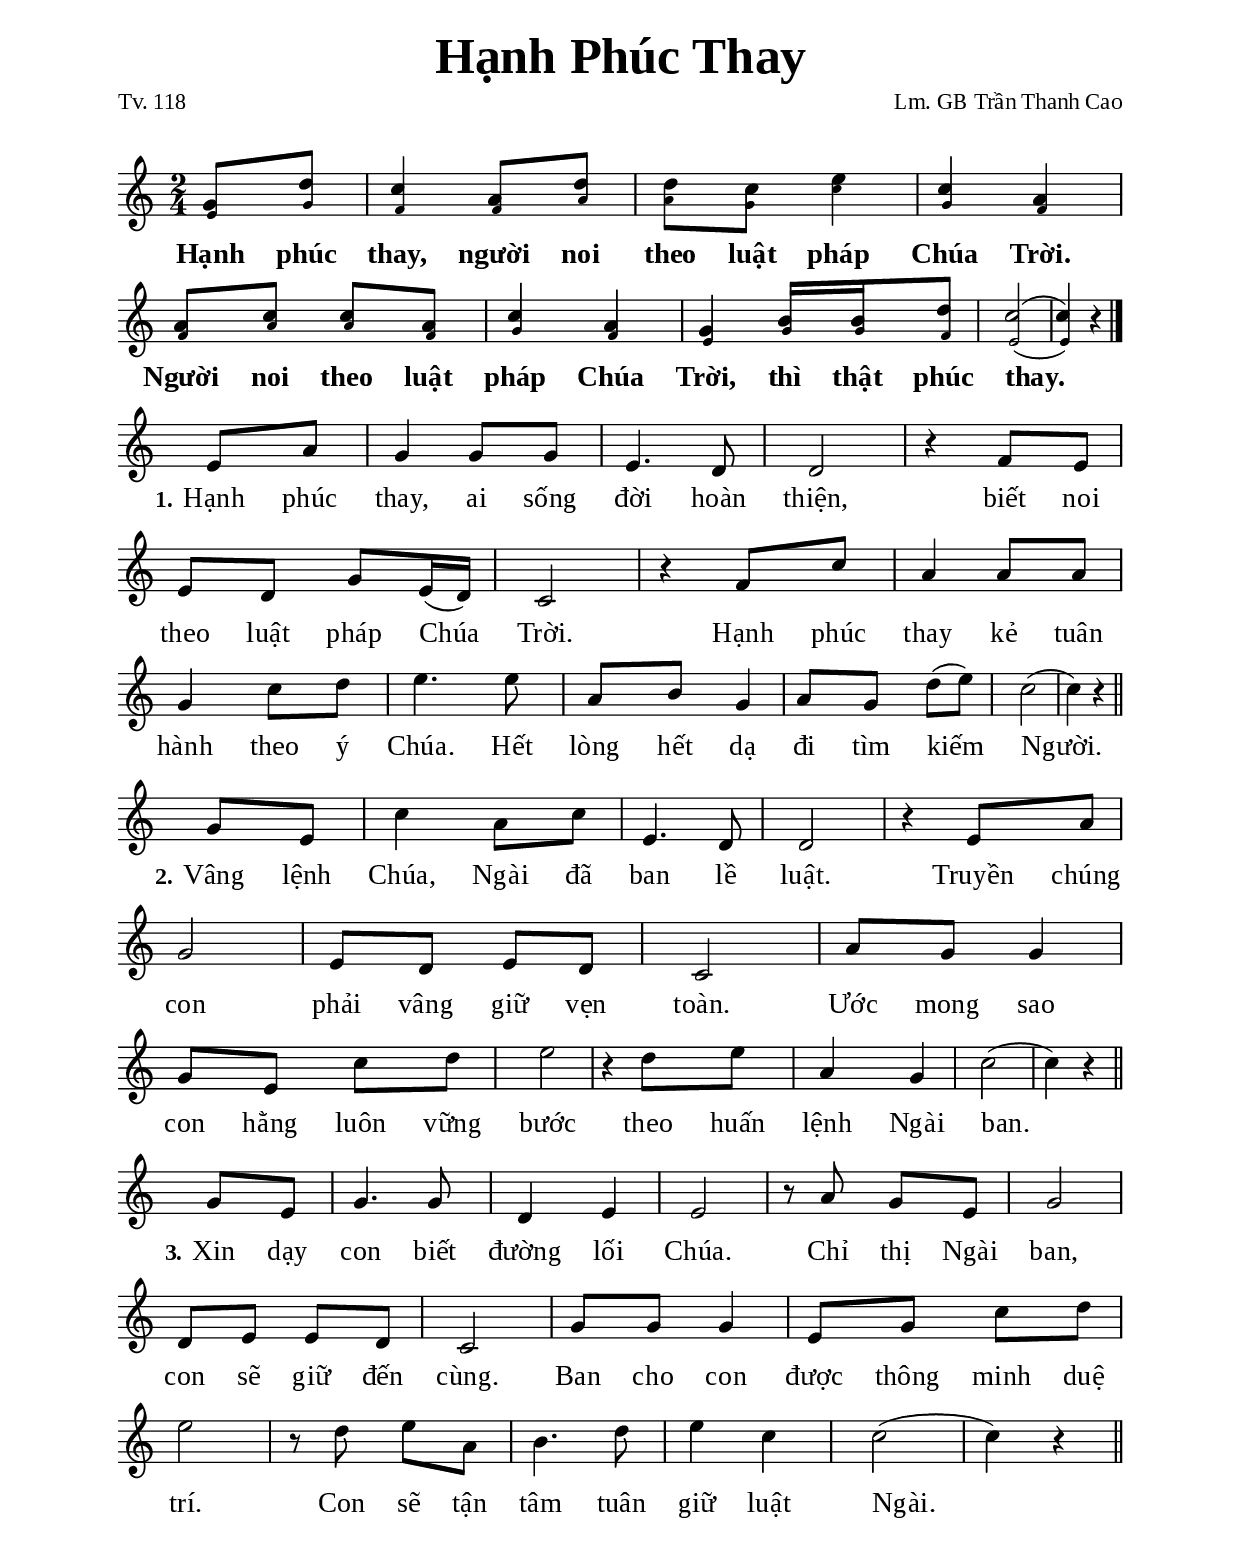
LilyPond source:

% Cài đặt chung
\version "2.22.1"
\include "english.ly"

\header {
  title = \markup { \fontsize #3 "Hạnh Phúc Thay" }
  poet = "Tv. 118"
  composer = "Lm. GB Trần Thanh Cao"
  arranger = " "
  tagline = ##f
}

% Nhạc điệp khúc
nhacDiepKhucSop = \relative c'' {
  \partial 4 g8 d' |
  c4 a8 d |
  d c e4 |
  c a |
  a8 c c a |
  c4 a |
  g b16 b d8 |
  c2 ^( |
  c4) r \bar "|."
}

nhacDiepKhucBas = \relative c' {
  \partial 4 e8 g |
  f4 f8 a |
  a g c4 |
  g f |
  f8 a a f |
  g4 f |
  e g16 g f8 |
  e2 _( |
  e4) r
}

% Nhạc phiên khúc
nhacPhienKhucMot = \relative c' {
  \partial 4 e8 a |
  g4 g8 g |
  e4. d8 |
  d2 |
  r4 f8 e |
  e d g e16 (d) |
  c2 |
  r4 f8 c' |
  a4 a8 a |
  g4 c8 d |
  e4. e8 |
  a, b g4 |
  a8 g d' (e) |
  c2 ( |
  c4) r \bar "||"
}

nhacPhienKhucHai = \relative c'' {
  \partial 4 g8 e |
  c'4 a8 c |
  e,4.  d8 |
  d2 | r4 e8 a |
  g2 |
  e8 d e d |
  c2 |
  a'8 g g4 |
  g8 e c' d |
  e2 |
  r4 d8 e |
  a,4 g |
  c2 ( |
  c4) r \bar "||"
}

nhacPhienKhucBa = \relative c'' {
  \partial 4 g8 e |
  g4. g8 |
  d4 e |
  e2 |
  r8 a g e |
  g2 |
  d8 e e d |
  c2 |
  g'8 g g4 |
  e8 g c d |
  e2 |
  r8 d e a, |
  b4. d8 |
  e4 c |
  c2 ( |
  c4) r \bar "||"
}

% Lời điệp khúc
loiDiepKhuc = \lyricmode {
  Hạnh phúc thay, người noi theo luật pháp Chúa Trời.
  Người noi theo luật pháp Chúa Trời, thì thật phúc thay.
}

% Lời phiên khúc
loiPhienKhucMot = \lyricmode {
  \set stanza = #"1."
  Hạnh phúc thay, ai sống đời hoàn thiện,
  biết noi theo luật pháp Chúa Trời.
  Hạnh phúc thay kẻ tuân hành theo ý Chúa.
  Hết lòng hết dạ đi tìm kiếm Người.
}

loiPhienKhucHai = \lyricmode {
  \set stanza = #"2."
  Vâng lệnh Chúa, Ngài đã ban lề luật.
  Truyền chúng con phải vâng giữ vẹn toàn.
  Ước mong sao con hằng luôn vững bước
  theo huấn lệnh Ngài ban.
}

loiPhienKhucBa = \lyricmode {
  \set stanza = #"3."
  Xin dạy con biết đường lối Chúa.
  Chỉ thị Ngài ban, con sẽ giữ đến cùng.
  Ban cho con được thông minh duệ trí.
  Con sẽ tận tâm tuân giữ luật Ngài.
}


% Dàn trang
\paper {
  #(set-paper-size "a4")
  top-margin = 15\mm
  bottom-margin = 10\mm
  left-margin = 20\mm
  right-margin = 20\mm
  indent = #0
  #(define fonts
    (make-pango-font-tree
      "Liberation Serif"
      "Liberation Serif"
      "Liberation Serif"
      (/ 20 20)))
  page-count = #1
  system-system-spacing = #'((basic-distance . 12)
                             (minimum-distance . 12)
                             (padding . 1))
  score-system-spacing = #'((basic-distance . 12)
                             (minimum-distance . 12)
                             (padding . 1))
}

% Thiết lập tông và nhịp
TongNhip = { \key c \major \time 2/4 }

% Đổi kích thước nốt cho bè phụ
notBePhu =
#(define-music-function (font-size music) (number? ly:music?)
   (for-some-music
     (lambda (m)
       (if (music-is-of-type? m 'rhythmic-event)
           (begin
             (set! (ly:music-property m 'tweaks)
                   (cons `(font-size . ,font-size)
                         (ly:music-property m 'tweaks)))
             #t)
           #f))
     music)
   music)

\score {
  \new ChoirStaff <<
    \new Staff = diepKhuc \with {
        \consists "Merge_rests_engraver"
        %\magnifyStaff #(magstep +1)
        printPartCombineTexts = ##f
      }
      <<
      \new Voice \TongNhip \partCombine 
        \nhacDiepKhucSop
        \notBePhu -3 { \nhacDiepKhucBas }
      \new NullVoice = nhacThamChieu \nhacDiepKhucSop
      \new Lyrics \with {
          \override VerticalAxisGroup.
            nonstaff-relatedstaff-spacing.padding = #1
          \override VerticalAxisGroup.
            nonstaff-unrelatedstaff-spacing.padding = #1
        }
        \lyricsto nhacThamChieu \loiDiepKhuc
      >>
  >>
  \layout {
    \override Lyrics.LyricText.font-series = #'bold
    \override Lyrics.LyricText.font-size = #+2
    \override Lyrics.LyricSpace.minimum-distance = #3
    \override Score.BarNumber.break-visibility = ##(#f #f #f)
    \override Score.SpacingSpanner.uniform-stretching = ##t
  }
}

\score {
  \new ChoirStaff <<
    \new Staff = phienKhuc \with {
        %\magnifyStaff #(magstep +1)
      }
      <<
      \new Voice = beSop {
        \key c \major \time 2/4 \nhacPhienKhucMot
      }
    >>
    \new Lyrics \with {
          \override VerticalAxisGroup.
            nonstaff-relatedstaff-spacing.padding = #1
          \override VerticalAxisGroup.
            nonstaff-unrelatedstaff-spacing.padding = #1
        }
        \lyricsto beSop \loiPhienKhucMot
  >>
  \layout {
    \override Staff.TimeSignature.transparent = ##t
    \override Lyrics.LyricText.font-size = #+2
    \override Lyrics.LyricSpace.minimum-distance = #3.5
    \override Score.BarNumber.break-visibility = ##(#f #f #f)
    \override Score.SpacingSpanner.uniform-stretching = ##t
  }
}

\score {
  \new ChoirStaff <<
    \new Staff = phienKhuc \with {
        %\magnifyStaff #(magstep +1)
      }
      <<
      \new Voice = beSop {
        \key c \major \time 2/4 \nhacPhienKhucHai
      }
    >>
    \new Lyrics \with {
          \override VerticalAxisGroup.
            nonstaff-relatedstaff-spacing.padding = #1.2
          \override VerticalAxisGroup.
            nonstaff-unrelatedstaff-spacing.padding = #1
        }
        \lyricsto beSop \loiPhienKhucHai
  >>
  \layout {
    \override Staff.TimeSignature.transparent = ##t
    \override Lyrics.LyricText.font-size = #+2
    \override Lyrics.LyricSpace.minimum-distance = #3.5
    \override Score.BarNumber.break-visibility = ##(#f #f #f)
    \override Score.SpacingSpanner.uniform-stretching = ##t
  }
}

\score {
  \new ChoirStaff <<
    \new Staff = phienKhuc \with {
        %\magnifyStaff #(magstep +1)
      }
      <<
      \new Voice = beSop {
        \key c \major \time 2/4 \nhacPhienKhucBa
      }
    >>
    \new Lyrics \with {
          \override VerticalAxisGroup.
            nonstaff-relatedstaff-spacing.padding = #1.5
          \override VerticalAxisGroup.
            nonstaff-unrelatedstaff-spacing.padding = #1
        }
        \lyricsto beSop \loiPhienKhucBa
  >>
  \layout {
    \override Staff.TimeSignature.transparent = ##t
    \override Lyrics.LyricText.font-size = #+2
    \override Lyrics.LyricSpace.minimum-distance = #3
    \override Score.BarNumber.break-visibility = ##(#f #f #f)
    \override Score.SpacingSpanner.uniform-stretching = ##t
  }
}
